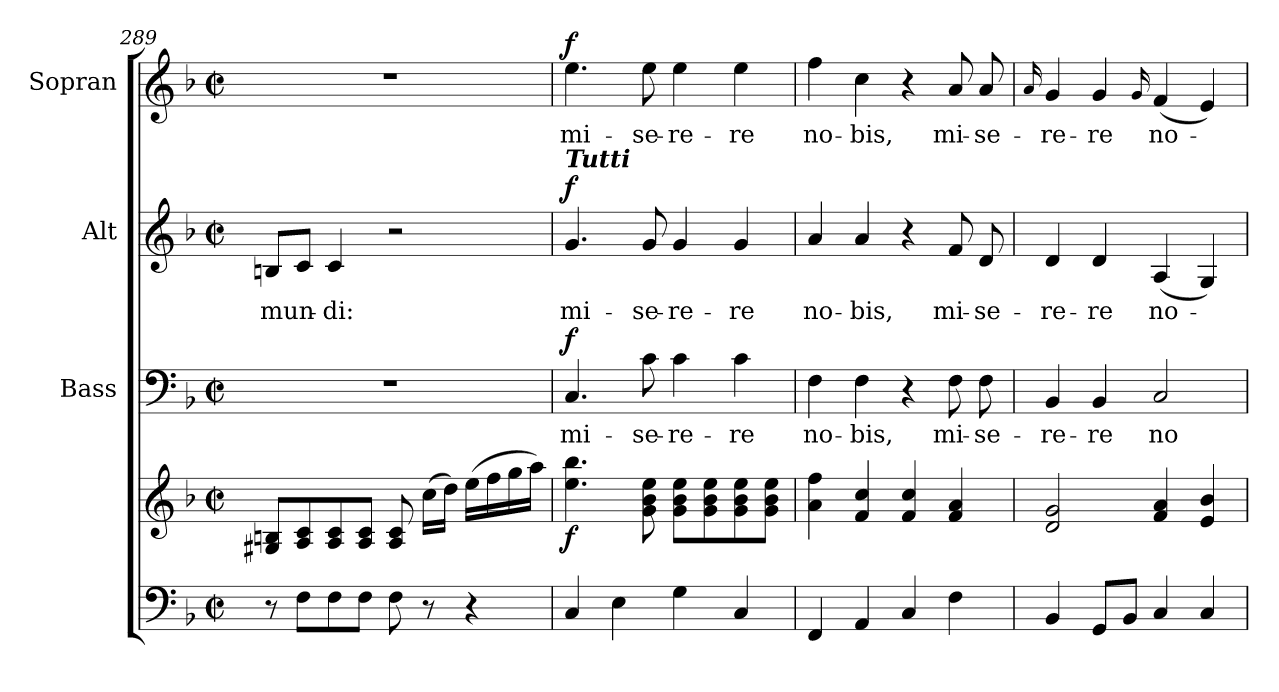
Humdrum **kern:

**kern	**kern	**dynam	**kern	**text	**dynam	**kern	**text	**dynam	**kern	**text	**dynam
*part4	*part4	*part4	*part3	*part3	*part3	*part2	*part2	*part2	*part1	*part1	*part1
*staff5	*staff4	*staff4/5	*staff3	*staff3	*staff3	*staff2	*staff2	*staff2	*staff1	*staff1	*staff1
*	*	*	*I"Bass	*	*	*I"Alt	*	*	*I"Sopran	*	*
*	*	*	*I'B.	*	*	*I'A.	*	*	*I'S.	*	*
*clefF4	*clefG2	*	*clefF4	*	*	*clefG2	*	*	*clefG2	*	*
*k[b-]	*k[b-]	*	*k[b-]	*	*	*k[b-]	*	*	*k[b-]	*	*
*F:	*F:	*	*F:	*	*	*F:	*	*	*F:	*	*
*M2/2	*M2/2	*	*M2/2	*	*	*M2/2	*	*	*M2/2	*	*
*met(c|)	*met(c|)	*	*met(c|)	*	*	*met(c|)	*	*	*met(c|)	*	*
=289	=289	=289	=289	=289	=289	=289	=289	=289	=289	=289	=289
!	!	!	!	!	!	!	!LO:LY:b	!	!	!	!
8r	8G#X/ 8Bn/L	.	1r	.	.	8Bn/L	mun-	.	1r	.	.
8F\L	8A/ 8c/	.	.	.	.	8c/J	.	.	.	.	.
!	!	!	!	!	!	!	!LO:LY:b	!	!	!	!
8F\	8A/ 8c/	.	.	.	.	4c/	-di:	.	.	.	.
8F\J	8A/ 8c/J	.	.	.	.	.	.	.	.	.	.
8F\	8A/ 8c/	.	.	.	.	2r	.	.	.	.	.
8r	(>16cc\LL	.	.	.	.	.	.	.	.	.	.
.	16dd\JJ)	.	.	.	.	.	.	.	.	.	.
4r	(>16ee\LL	.	.	.	.	.	.	.	.	.	.
.	16ff\	.	.	.	.	.	.	.	.	.	.
.	16gg\	.	.	.	.	.	.	.	.	.	.
.	16aa\JJ)	.	.	.	.	.	.	.	.	.	.
=290	=290	=290	=290	=290	=290	=290	=290	=290	=290	=290	=290
!	!	!	!	!	!	!LO:TX:a:Bi:t=Tutti	!	!	!	!	!
!	!	!LO:DY:b	!	!LO:LY:b	!LO:DY:a	!	!LO:LY:b	!LO:DY:a	!	!LO:LY:b	!LO:DY:a
4C/	4.ee\ 4.bb-\	f	4.C/	mi-	f	4.g/	mi-	f	4.ee\	mi-	f
4E\	.	.	.	.	.	.	.	.	.	.	.
!	!	!	!	!LO:LY:b	!	!	!LO:LY:b	!	!	!LO:LY:b	!
.	8g\ 8b-\ 8ee\	.	8c\	-se-	.	8g/	-se-	.	8ee\	-se-	.
!	!	!	!	!LO:LY:b	!	!	!LO:LY:b	!	!	!LO:LY:b	!
4G\	8g\ 8b-\ 8ee\L	.	4c\	-re-	.	4g/	-re-	.	4ee\	-re-	.
.	8g\ 8b-\ 8ee\	.	.	.	.	.	.	.	.	.	.
!	!	!	!	!LO:LY:b	!	!	!LO:LY:b	!	!	!LO:LY:b	!
4C/	8g\ 8b-\ 8ee\	.	4c\	-re	.	4g/	-re	.	4ee\	-re	.
.	8g\ 8b-\ 8ee\J	.	.	.	.	.	.	.	.	.	.
!!LO:PB:g=z
=291	=291	=291	=291	=291	=291	=291	=291	=291	=291	=291	=291
!	!	!	!	!LO:LY:b	!	!	!LO:LY:b	!	!	!LO:LY:b	!
4FF/	4a\ 4ff\	.	4F\	no-	.	4a/	no-	.	4ff\	no-	.
!	!	!	!	!LO:LY:b	!	!	!LO:LY:b	!	!	!LO:LY:b	!
4AA/	4f/ 4cc/	.	4F\	-bis,	.	4a/	-bis,	.	4cc\	-bis,	.
4C/	4f/ 4cc/	.	4r	.	.	4r	.	.	4r	.	.
!	!	!	!	!LO:LY:b	!	!	!LO:LY:b	!	!	!LO:LY:b	!
4F\	4f/ 4a/	.	8F\	mi-	.	8f/	mi-	.	8a/	mi-	.
!	!	!	!	!LO:LY:b	!	!	!LO:LY:b	!	!	!LO:LY:b	!
.	.	.	8F\	-se-	.	8d/	-se-	.	8a/	-se-	.
=292	=292	=292	=292	=292	=292	=292	=292	=292	=292	=292	=292
.	.	.	.	.	.	.	.	.	16qqa/	.	.
!	!	!	!	!LO:LY:b	!	!	!LO:LY:b	!	!	!LO:LY:b	!
4BB-/	2d/ 2g/	.	4BB-/	-re-	.	4d/	-re-	.	4g/	-re-	.
!	!	!	!	!LO:LY:b	!	!	!LO:LY:b	!	!	!LO:LY:b	!
8GG/L	.	.	4BB-/	-re	.	4d/	-re	.	4g/	-re	.
8BB-/J	.	.	.	.	.	.	.	.	.	.	.
.	.	.	.	.	.	.	.	.	16qqg/	.	.
!	!	!	!	!LO:LY:b	!	!	!LO:LY:b	!	!	!LO:LY:b	!
4C/	4f/ 4a/	.	2C/	no-	.	(4A/	no-	.	(<4f/	no-	.
4C/	4e/ 4b-/	.	.	.	.	4G/)	.	.	4e/)	.	.
=	=	=	=	=	=	=	=	=	=	=	=
*-	*-	*-	*-	*-	*-	*-	*-	*-	*-	*-	*-
